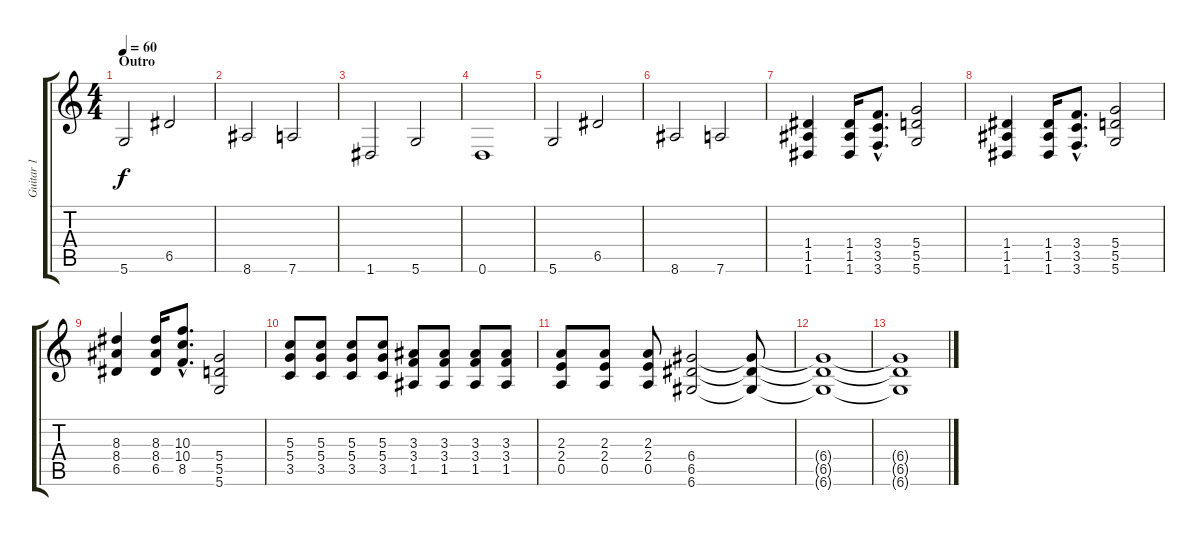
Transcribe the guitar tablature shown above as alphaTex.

\track ("Guitar 1" "Guitar 1") {instrument distortionguitar}
\staff {score tabs}
\tuning (E4 B3 G3 D3 A2 D2) {hide}
\ts (4 4)
\section ("" "Outro")
\tempo 60
\clef g2
\ks c
5.6.2{dy f} 6.5.2 |
8.6.2 7.6.2 |
1.6.2 5.6.2 |
0.6.1 |
5.6.2 6.5.2 |
8.6.2 7.6.2 |
(1.4 1.5 1.6).4 (1.4 1.5 1.6).16 (3.4{hac} 3.5{hac} 3.6{hac}).8{d} (5.4 5.5 5.6).2 |
(1.4 1.5 1.6).4 (1.4 1.5 1.6).16 (3.4{hac} 3.5{hac} 3.6{hac}).8{d} (5.4 5.5 5.6).2 |
(8.3 8.4 6.5).4 (8.3 8.4 6.5).16 (10.3{hac} 10.4{hac} 8.5{hac}).8{d} (5.4 5.5 5.6).2 |
(5.3 5.4 3.5).8 (5.3 5.4 3.5).8 (5.3 5.4 3.5).8 (5.3 5.4 3.5).8 (3.3 3.4 1.5).8 (3.3 3.4 1.5).8 (3.3 3.4 1.5).8 (3.3 3.4 1.5).8 |
(2.3 2.4 0.5).8 (2.3 2.4 0.5).8 (2.3 2.4 0.5).8 (6.4 6.5 6.6).2 (6.4{t} 6.5{t} 6.6{t}).8 |
(6.4{t} 6.5{t} 6.6{t}).1 |
(6.4{t} 6.5{t} 6.6{t}).1
